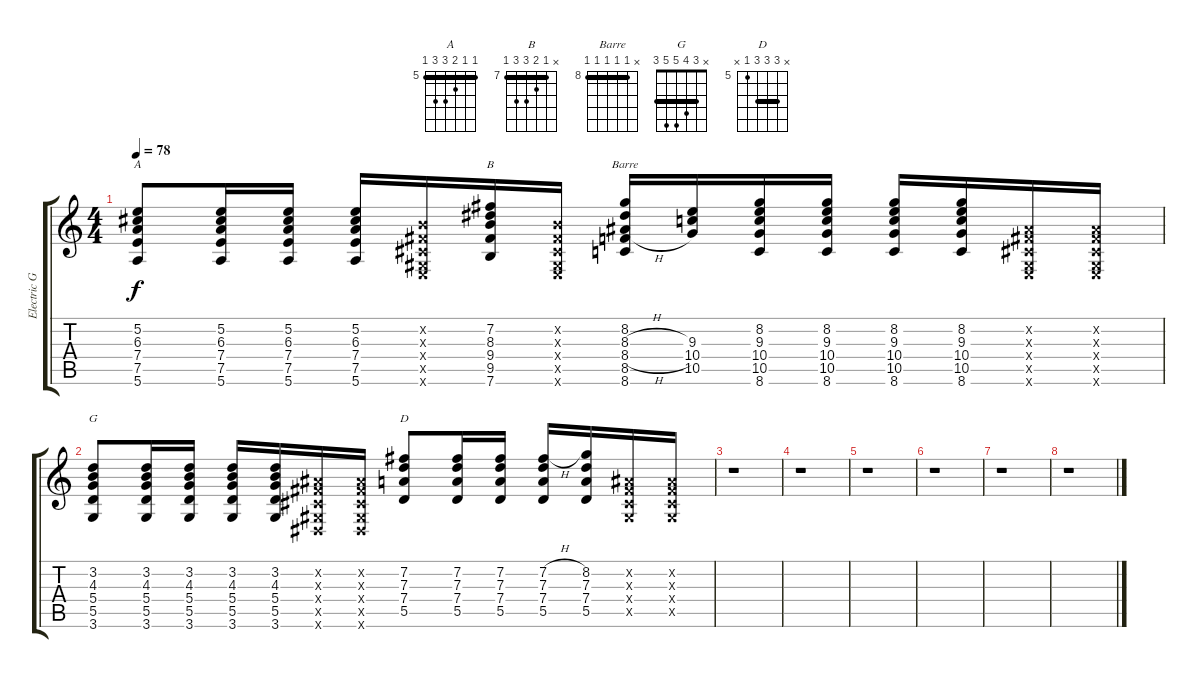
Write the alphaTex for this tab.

\track ("Electric Guitar" "Electric G") {instrument overdrivenguitar}
\staff {score tabs}
\tuning (E4 B3 G3 D3 A2 E2) {hide}
\chord ("A" 5 5 6 7 7 5) {firstfret 5 barre 5}
\chord ("B" x 7 8 9 9 7) {firstfret 7 barre 7}
\chord ("Barre" x 8 8 8 8 8) {firstfret 8 barre 8}
\chord ("G" x 3 4 5 5 3) {barre 3}
\chord ("D" x 7 7 7 5 x) {firstfret 5 barre 7}
\ts (4 4)
\tempo 78
\clef g2
\ks c
(5.2 6.3 7.4 7.5 5.6).8{ch "A" dy f} (5.2 6.3 7.4 7.5 5.6).16 (5.2 6.3 7.4 7.5 5.6).16 (5.2 6.3 7.4 7.5 5.6).16 (0.2{x} -1.3{x} -1.4{x} -1.5{x} 0.6{x}).16 (7.2 8.3 9.4 9.5 7.6).16{ch "B"} (0.2{x} -1.3{x} -1.4{x} -1.5{x} 0.6{x}).16 (8.2 8.3{h} 8.4{h} 8.5{h} 8.6).16{ch "Barre"} (9.3 10.4 10.5).16 (8.2 9.3 10.4 10.5 8.6).16 (8.2 9.3 10.4 10.5 8.6).16 (8.2 9.3 10.4 10.5 8.6).16 (8.2 9.3 10.4 10.5 8.6).16 (-1.2{x} -1.3{x} -1.4{x} -1.5{x} 0.6{x}).16 (-1.2{x} -1.3{x} -1.4{x} -1.5{x} 0.6{x}).16 |
(3.2 4.3 5.4 5.5 3.6).8{ch "G"} (3.2 4.3 5.4 5.5 3.6).16 (3.2 4.3 5.4 5.5 3.6).16 (3.2 4.3 5.4 5.5 3.6).16 (3.2 4.3 5.4 5.5 3.6).16 (-1.2{x} -1.3{x} -1.4{x} -1.5{x} -1.6{x}).16 (-1.2{x} -1.3{x} -1.4{x} -1.5{x} -1.6{x}).16 (7.2 7.3 7.4 5.5).8{ch "D"} (7.2 7.3 7.4 5.5).16 (7.2 7.3 7.4 5.5).16 (7.2{h} 7.3 7.4 5.5).16 (8.2 7.3 7.4 5.5).16 (-1.2{x} -1.3{x} -1.4{x} -1.5{x}).16 (-1.2{x} -1.3{x} -1.4{x} -1.5{x}).16 |
r.1 |
r.1 |
r.1 |
r.1 |
r.1 |
r.1
